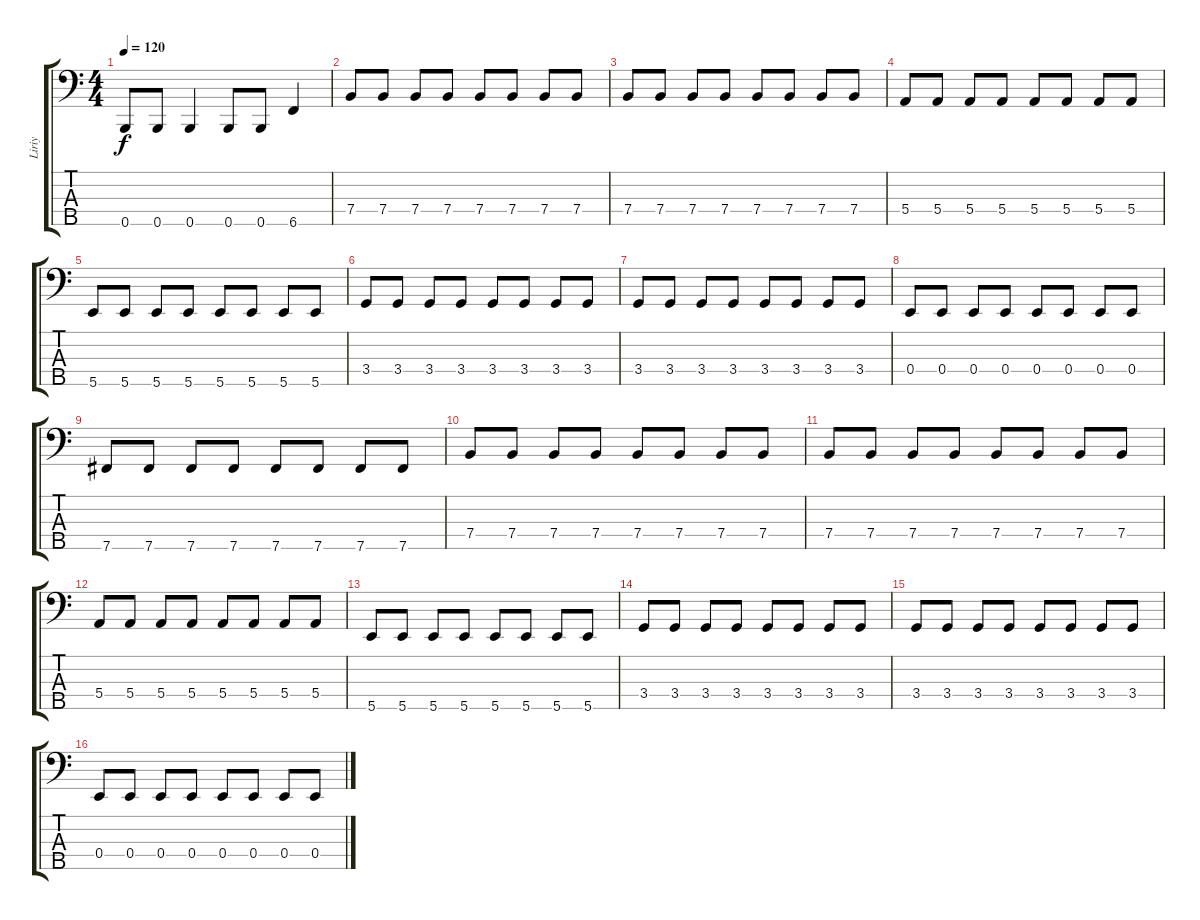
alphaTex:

\track ("Liriy" "Liriy") {instrument electricbassfinger}
\staff {score tabs}
\tuning (G2 D2 A1 E1 B0) {hide}
\ts (4 4)
\tempo 120
\clef f4
\ks c
0.5.8{dy f} 0.5.8 0.5.4 0.5.8 0.5.8 6.5.4 |
7.4.8 7.4.8 7.4.8 7.4.8 7.4.8 7.4.8 7.4.8 7.4.8 |
7.4.8 7.4.8 7.4.8 7.4.8 7.4.8 7.4.8 7.4.8 7.4.8 |
5.4.8 5.4.8 5.4.8 5.4.8 5.4.8 5.4.8 5.4.8 5.4.8 |
5.5.8 5.5.8 5.5.8 5.5.8 5.5.8 5.5.8 5.5.8 5.5.8 |
3.4.8 3.4.8 3.4.8 3.4.8 3.4.8 3.4.8 3.4.8 3.4.8 |
3.4.8 3.4.8 3.4.8 3.4.8 3.4.8 3.4.8 3.4.8 3.4.8 |
0.4.8 0.4.8 0.4.8 0.4.8 0.4.8 0.4.8 0.4.8 0.4.8 |
7.5.8 7.5.8 7.5.8 7.5.8 7.5.8 7.5.8 7.5.8 7.5.8 |
7.4.8 7.4.8 7.4.8 7.4.8 7.4.8 7.4.8 7.4.8 7.4.8 |
7.4.8 7.4.8 7.4.8 7.4.8 7.4.8 7.4.8 7.4.8 7.4.8 |
5.4.8 5.4.8 5.4.8 5.4.8 5.4.8 5.4.8 5.4.8 5.4.8 |
5.5.8 5.5.8 5.5.8 5.5.8 5.5.8 5.5.8 5.5.8 5.5.8 |
3.4.8 3.4.8 3.4.8 3.4.8 3.4.8 3.4.8 3.4.8 3.4.8 |
3.4.8 3.4.8 3.4.8 3.4.8 3.4.8 3.4.8 3.4.8 3.4.8 |
0.4.8 0.4.8 0.4.8 0.4.8 0.4.8 0.4.8 0.4.8 0.4.8
